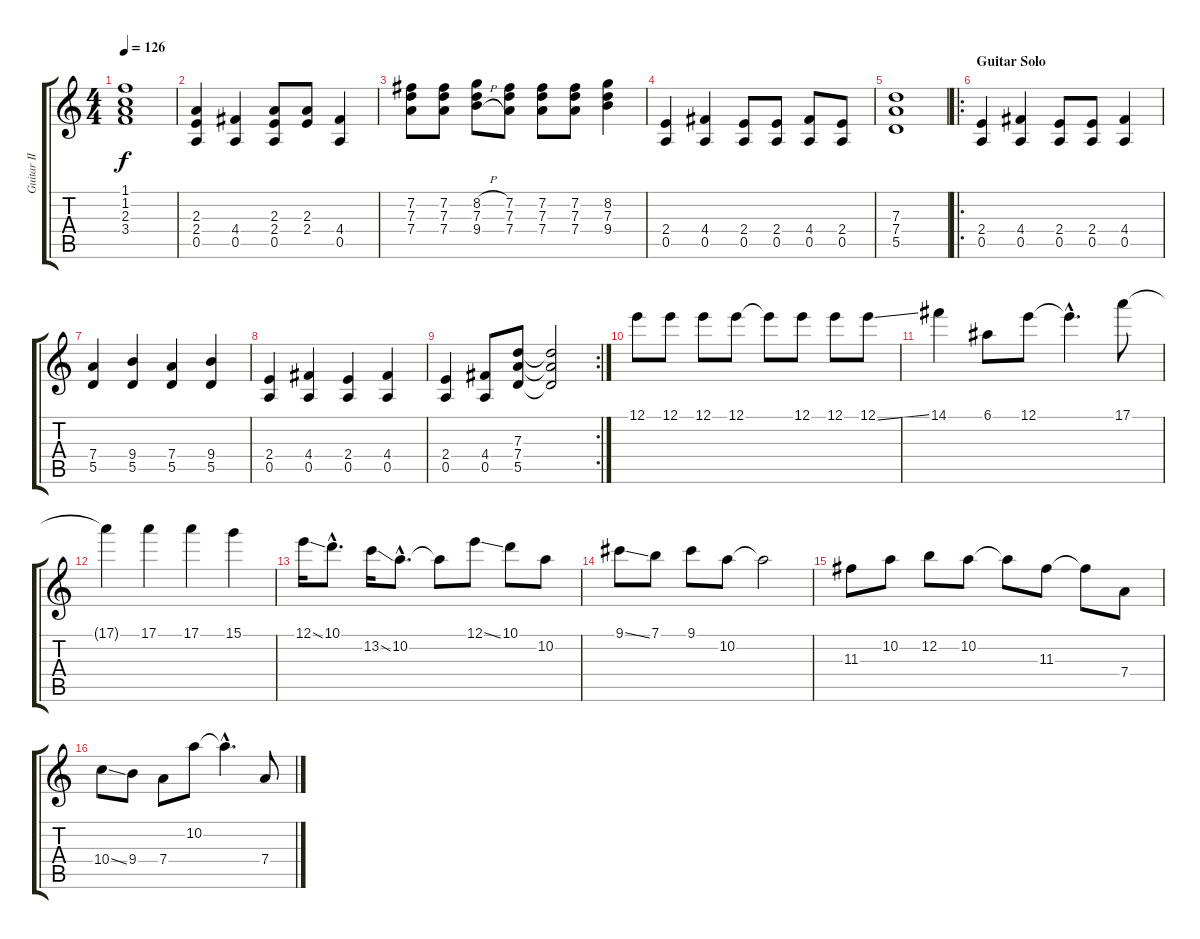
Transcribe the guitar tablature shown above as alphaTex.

\track ("Guitar II" "Guitar II") {instrument distortionguitar}
\staff {score tabs}
\tuning (E4 B3 G3 D3 A2 E2) {hide}
\ts (4 4)
\tempo 126
\clef g2
\ks c
(1.1{t} 1.2{t} 2.3{t} 3.4{t}).1{dy f} |
(2.3 2.4 0.5).4 (4.4 0.5).4 (2.3 2.4 0.5).8 (2.3 2.4).8 (4.4 0.5).4 |
(7.2 7.3 7.4).8 (7.2 7.3 7.4).8 (8.2{h} 7.3{h} 9.4{h}).8 (7.2 7.3 7.4).8 (7.2 7.3 7.4).8 (7.2 7.3 7.4).8 (8.2 7.3 9.4).4 |
(2.4 0.5).4 (4.4 0.5).4 (2.4 0.5).8 (2.4 0.5).8 (4.4 0.5).8 (2.4 0.5).8 |
(7.3 7.4 5.5).1 |
\ro
\section ("" "Guitar Solo")
(2.4 0.5).4 (4.4 0.5).4 (2.4 0.5).8 (2.4 0.5).8 (4.4 0.5).4 |
(7.4 5.5).4 (9.4 5.5).4 (7.4 5.5).4 (9.4 5.5).4 |
(2.4 0.5).4 (4.4 0.5).4 (2.4 0.5).4 (4.4 0.5).4 |
\rc 2
(2.4 0.5).4 (4.4 0.5).8 (7.3 7.4 5.5).8 (7.3{t} 7.4{t} 5.5{t}).2 |
12.1.8 12.1.8 12.1.8 12.1.8 12.1{t}.8 12.1.8 12.1.8 12.1{ss}.8 |
14.1.4 6.1.8 12.1.8 12.1{hac t}.4{d} 17.1.8 |
17.1{t}.4 17.1.4 17.1.4 15.1.4 |
12.1{ss}.16 10.1{hac}.8{d} 13.2{ss}.16 10.2{hac}.8{d} 10.2{t}.8 12.1{ss}.8 10.1.8 10.2.8 |
9.1{ss}.8 7.1.8 9.1.8 10.2.8 10.2{t}.2 |
11.3.8 10.2.8 12.2.8 10.2.8 10.2{t}.8 11.3.8 11.3{t}.8 7.4.8 |
10.4{ss}.8 9.4.8 7.4.8 10.2.8 10.2{hac t}.4{d} 7.4.8
